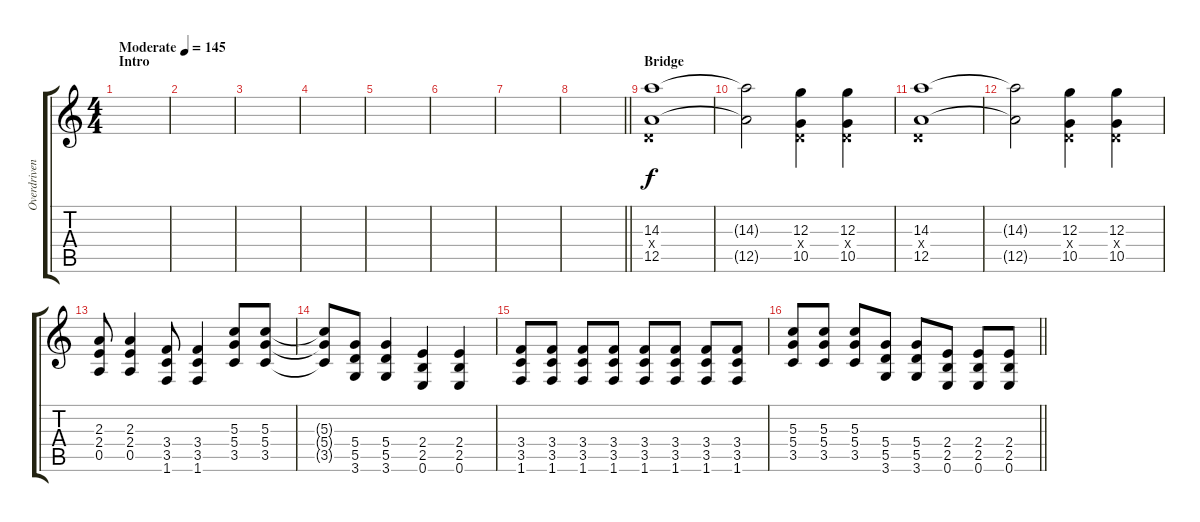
\track ("Overdriven Guitar" "Overdriven") {instrument overdrivenguitar}
\staff {score tabs}
\tuning (E4 B3 G3 D3 A2 E2) {hide}
\ts (4 4)
\section ("" "Intro")
\tempo (145 "Moderate")
\clef g2
\ks c
|
|
|
|
|
|
|
\barLineRight lightlight
|
\section ("" "Bridge")
(14.3 0.4{x} 12.5).1{instrument overdrivenguitar} |
(14.3{t} 12.5{t}).2 (12.3 0.4{x} 10.5).4 (12.3 0.4{x} 10.5).4 |
(14.3 0.4{x} 12.5).1 |
(14.3{t} 12.5{t}).2 (12.3 0.4{x} 10.5).4 (12.3 0.4{x} 10.5).4 |
(2.3 2.4 0.5).8 (2.3 2.4 0.5).4 (3.4 3.5 1.6).8 (3.4 3.5 1.6).4 (5.3 5.4 3.5).8 (5.3 5.4 3.5).8 |
(5.3{t} 5.4{t} 3.5{t}).8 (5.4 5.5 3.6).8 (5.4 5.5 3.6).4 (2.4 2.5 0.6).4 (2.4 2.5 0.6).4 |
(3.4 3.5 1.6).8 (3.4 3.5 1.6).8 (3.4 3.5 1.6).8 (3.4 3.5 1.6).8 (3.4 3.5 1.6).8 (3.4 3.5 1.6).8 (3.4 3.5 1.6).8 (3.4 3.5 1.6).8 |
\barLineRight lightlight
(5.3 5.4 3.5).8 (5.3 5.4 3.5).8 (5.3 5.4 3.5).8 (5.4 5.5 3.6).8 (5.4 5.5 3.6).8 (2.4 2.5 0.6).8 (2.4 2.5 0.6).8 (2.4 2.5 0.6).8
